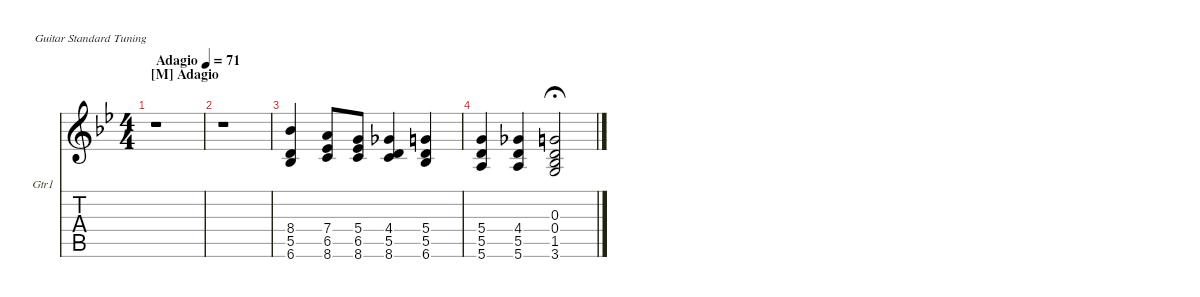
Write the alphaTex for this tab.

\defaultSystemsLayout 4
\hideDynamics
\bracketExtendMode nobrackets
\firstSystemTrackNameOrientation horizontal
\otherSystemsTrackNameOrientation horizontal
\track ("Electric Guitar 1" "Gtr1") {instrument distortionguitar}
\staff {score tabs}
\tuning (E4 B3 G3 D3 A2 E2)
\ts (4 4)
\beaming (8 4 4)
\section ("M" "Adagio")
\tempo (71 "Adagio")
\clef g2
\ks gminor
r.1{dy mf} |
r.1 |
(6.6 5.5 8.4).4 (8.6 6.5 7.4).8 (8.6 6.5 5.4).8 (8.6 5.5 4.4).4 (6.6 5.5 5.4).4 |
(5.6 5.5 5.4).4 (5.6 5.5 4.4).4 (3.6 1.5 0.4 0.3).2{fermata (medium 0.87)}
